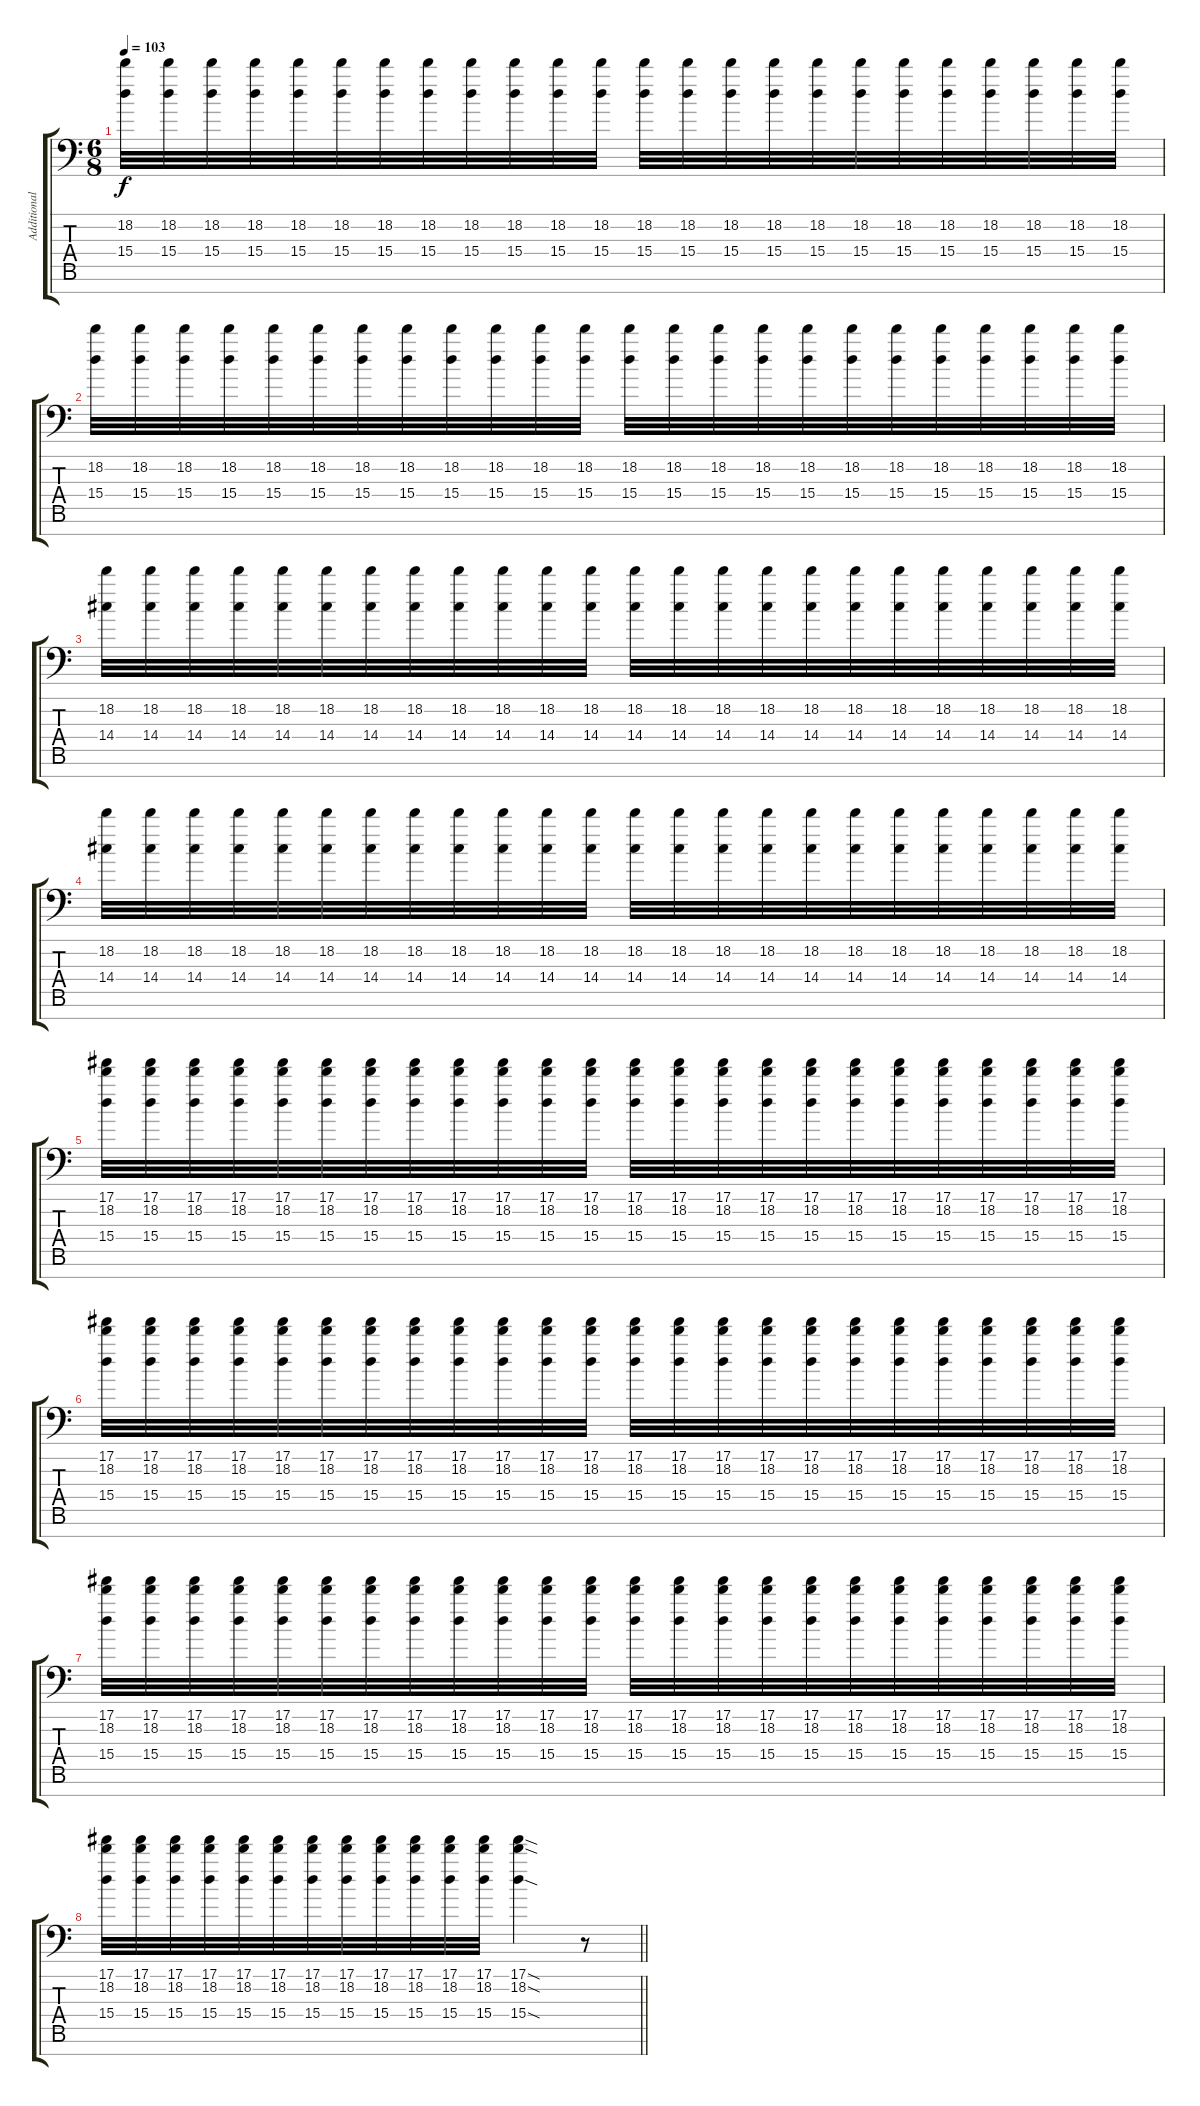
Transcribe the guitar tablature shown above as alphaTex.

\track ("Additional Guitar 2 (7 strings)" "Additional") {instrument distortionguitar}
\staff {score tabs}
\tuning (Db4 Ab3 E3 B2 Gb2 Db2 Gb1) {hide}
\ts (6 8)
\tempo 103
\clef f4
\ks c
(18.2 15.4).32{dy f} (18.2 15.4).32 (18.2 15.4).32 (18.2 15.4).32 (18.2 15.4).32 (18.2 15.4).32 (18.2 15.4).32 (18.2 15.4).32 (18.2 15.4).32 (18.2 15.4).32 (18.2 15.4).32 (18.2 15.4).32 (18.2 15.4).32 (18.2 15.4).32 (18.2 15.4).32 (18.2 15.4).32 (18.2 15.4).32 (18.2 15.4).32 (18.2 15.4).32 (18.2 15.4).32 (18.2 15.4).32 (18.2 15.4).32 (18.2 15.4).32 (18.2 15.4).32 |
(18.2 15.4).32 (18.2 15.4).32 (18.2 15.4).32 (18.2 15.4).32 (18.2 15.4).32 (18.2 15.4).32 (18.2 15.4).32 (18.2 15.4).32 (18.2 15.4).32 (18.2 15.4).32 (18.2 15.4).32 (18.2 15.4).32 (18.2 15.4).32 (18.2 15.4).32 (18.2 15.4).32 (18.2 15.4).32 (18.2 15.4).32 (18.2 15.4).32 (18.2 15.4).32 (18.2 15.4).32 (18.2 15.4).32 (18.2 15.4).32 (18.2 15.4).32 (18.2 15.4).32 |
(18.2 14.4).32 (18.2 14.4).32 (18.2 14.4).32 (18.2 14.4).32 (18.2 14.4).32 (18.2 14.4).32 (18.2 14.4).32 (18.2 14.4).32 (18.2 14.4).32 (18.2 14.4).32 (18.2 14.4).32 (18.2 14.4).32 (18.2 14.4).32 (18.2 14.4).32 (18.2 14.4).32 (18.2 14.4).32 (18.2 14.4).32 (18.2 14.4).32 (18.2 14.4).32 (18.2 14.4).32 (18.2 14.4).32 (18.2 14.4).32 (18.2 14.4).32 (18.2 14.4).32 |
(18.2 14.4).32 (18.2 14.4).32 (18.2 14.4).32 (18.2 14.4).32 (18.2 14.4).32 (18.2 14.4).32 (18.2 14.4).32 (18.2 14.4).32 (18.2 14.4).32 (18.2 14.4).32 (18.2 14.4).32 (18.2 14.4).32 (18.2 14.4).32 (18.2 14.4).32 (18.2 14.4).32 (18.2 14.4).32 (18.2 14.4).32 (18.2 14.4).32 (18.2 14.4).32 (18.2 14.4).32 (18.2 14.4).32 (18.2 14.4).32 (18.2 14.4).32 (18.2 14.4).32 |
(17.1 18.2 15.4).32 (17.1 18.2 15.4).32 (17.1 18.2 15.4).32 (17.1 18.2 15.4).32 (17.1 18.2 15.4).32 (17.1 18.2 15.4).32 (17.1 18.2 15.4).32 (17.1 18.2 15.4).32 (17.1 18.2 15.4).32 (17.1 18.2 15.4).32 (17.1 18.2 15.4).32 (17.1 18.2 15.4).32 (17.1 18.2 15.4).32 (17.1 18.2 15.4).32 (17.1 18.2 15.4).32 (17.1 18.2 15.4).32 (17.1 18.2 15.4).32 (17.1 18.2 15.4).32 (17.1 18.2 15.4).32 (17.1 18.2 15.4).32 (17.1 18.2 15.4).32 (17.1 18.2 15.4).32 (17.1 18.2 15.4).32 (17.1 18.2 15.4).32 |
(17.1 18.2 15.4).32 (17.1 18.2 15.4).32 (17.1 18.2 15.4).32 (17.1 18.2 15.4).32 (17.1 18.2 15.4).32 (17.1 18.2 15.4).32 (17.1 18.2 15.4).32 (17.1 18.2 15.4).32 (17.1 18.2 15.4).32 (17.1 18.2 15.4).32 (17.1 18.2 15.4).32 (17.1 18.2 15.4).32 (17.1 18.2 15.4).32 (17.1 18.2 15.4).32 (17.1 18.2 15.4).32 (17.1 18.2 15.4).32 (17.1 18.2 15.4).32 (17.1 18.2 15.4).32 (17.1 18.2 15.4).32 (17.1 18.2 15.4).32 (17.1 18.2 15.4).32 (17.1 18.2 15.4).32 (17.1 18.2 15.4).32 (17.1 18.2 15.4).32 |
(17.1 18.2 15.4).32 (17.1 18.2 15.4).32 (17.1 18.2 15.4).32 (17.1 18.2 15.4).32 (17.1 18.2 15.4).32 (17.1 18.2 15.4).32 (17.1 18.2 15.4).32 (17.1 18.2 15.4).32 (17.1 18.2 15.4).32 (17.1 18.2 15.4).32 (17.1 18.2 15.4).32 (17.1 18.2 15.4).32 (17.1 18.2 15.4).32 (17.1 18.2 15.4).32 (17.1 18.2 15.4).32 (17.1 18.2 15.4).32 (17.1 18.2 15.4).32 (17.1 18.2 15.4).32 (17.1 18.2 15.4).32 (17.1 18.2 15.4).32 (17.1 18.2 15.4).32 (17.1 18.2 15.4).32 (17.1 18.2 15.4).32 (17.1 18.2 15.4).32 |
\barLineRight lightlight
(17.1 18.2 15.4).32 (17.1 18.2 15.4).32 (17.1 18.2 15.4).32 (17.1 18.2 15.4).32 (17.1 18.2 15.4).32 (17.1 18.2 15.4).32 (17.1 18.2 15.4).32 (17.1 18.2 15.4).32 (17.1 18.2 15.4).32 (17.1 18.2 15.4).32 (17.1 18.2 15.4).32 (17.1 18.2 15.4).32 (17.1{sod} 18.2{sod} 15.4{sod}).4 r.8
